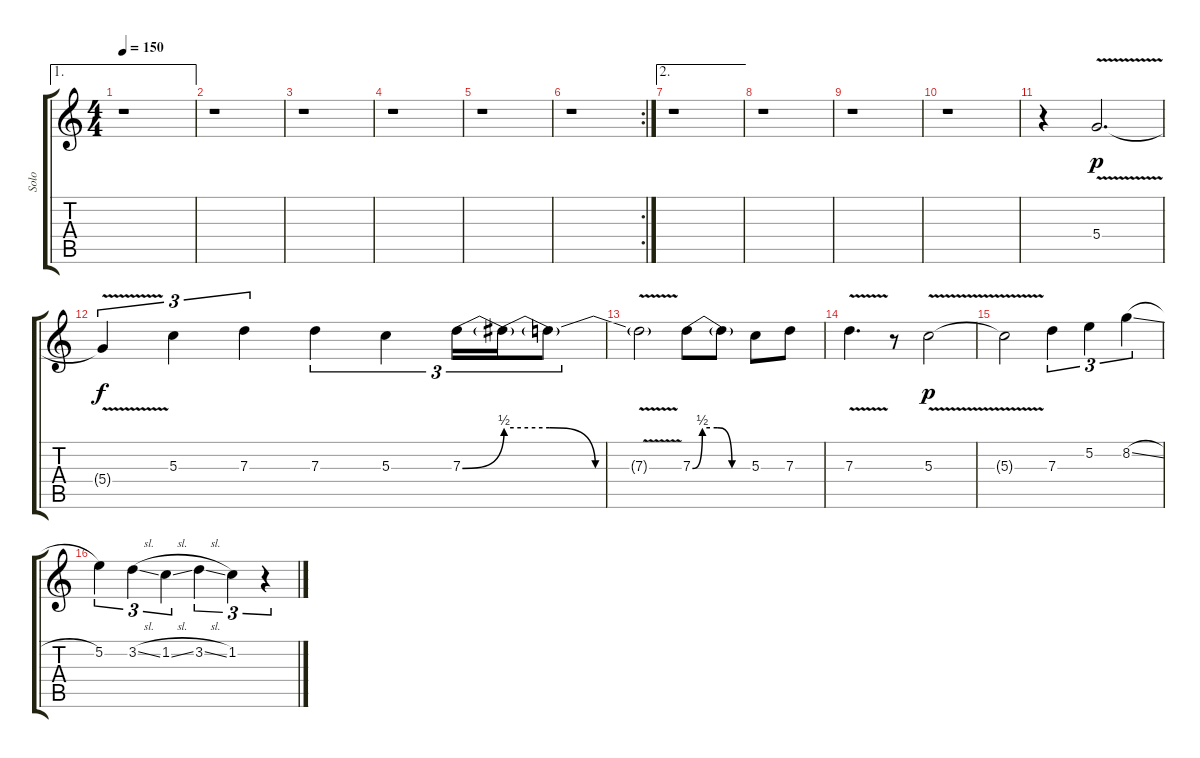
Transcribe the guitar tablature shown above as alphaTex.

\track ("Solo" "Solo") {instrument overdrivenguitar}
\staff {score tabs}
\tuning (E4 B3 G3 D3 A2 E2) {hide}
\ae 1
\ts (4 4)
\tempo 150
\clef g2
\ks c
r.1{dy p} |
r.1 |
r.1 |
r.1 |
r.1 |
\rc 2
r.1 |
\ae 2
r.1 |
r.1 |
r.1 |
r.1 |
r.4 5.4{v}.2{d} |
5.4{v t}.4{tu (3 2) dy f} 5.3.4{tu (3 2)} 7.3.4{tu (3 2)} 7.3.4{tu (3 2)} 5.3.4{tu (3 2)} 7.3{be (bend 0 0 60 2)}.16{tu (3 2)} 7.3{be (custom 0 2 20 2 40 0 60 0) t}.16{tu (3 2)} 7.3{t}.8{tu (3 2)} |
7.3{v t}.2 7.3{be (custom 0 0 10 2 25 2 40 0 60 0)}.8 7.3{t}.8 5.3.8 7.3.8 |
7.3{v}.4{d} r.8 5.3{v}.2{dy p} |
5.3{v t}.2 7.3.4{tu (3 2)} 5.2.4{tu (3 2)} 8.2{sl}.4{tu (3 2)} |
5.2.4{tu (3 2)} 3.2{sl}.4{tu (3 2)} 1.2{sl}.4{tu (3 2)} 3.2{sl}.4{tu (3 2)} 1.2.4{tu (3 2)} r.4{tu (3 2)}
